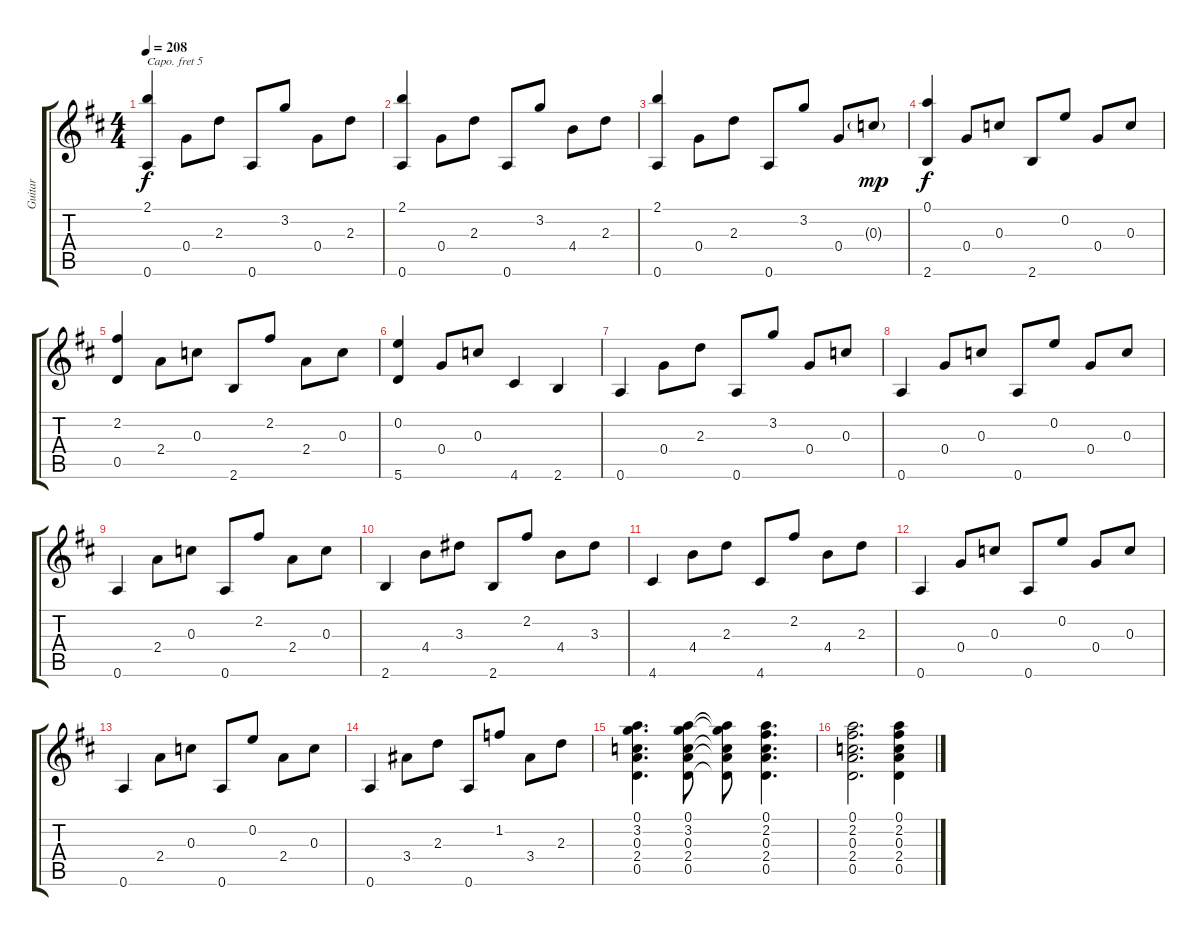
\track ("Guitar" "Guitar") {instrument acousticguitarnylon}
\staff {score tabs}
\capo 5
\tuning (E4 B3 G3 D3 A2 E2) {hide}
\ts (4 4)
\tempo 208
\clef g2
\ks d
(2.1 0.6).4{dy f} 0.4.8 2.3.8 0.6.8 3.2.8 0.4.8 2.3.8 |
(2.1 0.6).4 0.4.8 2.3.8 0.6.8 3.2.8 4.4.8 2.3.8 |
(2.1 0.6).4 0.4.8 2.3.8 0.6.8 3.2.8 0.4.8 0.3{g}.8{dy mp} |
(0.1 2.6).4{dy f} 0.4.8 0.3.8 2.6.8 0.2.8 0.4.8 0.3.8 |
(2.2 0.5).4 2.4.8 0.3.8 2.6.8 2.2.8 2.4.8 0.3.8 |
(0.2 5.6).4 0.4.8 0.3.8 4.6.4 2.6.4 |
0.6.4 0.4.8 2.3.8 0.6.8 3.2.8 0.4.8 0.3.8 |
0.6.4 0.4.8 0.3.8 0.6.8 0.2.8 0.4.8 0.3.8 |
0.6.4 2.4.8 0.3.8 0.6.8 2.2.8 2.4.8 0.3.8 |
2.6.4 4.4.8 3.3.8 2.6.8 2.2.8 4.4.8 3.3.8 |
4.6.4 4.4.8 2.3.8 4.6.8 2.2.8 4.4.8 2.3.8 |
0.6.4 0.4.8 0.3.8 0.6.8 0.2.8 0.4.8 0.3.8 |
0.6.4 2.4.8 0.3.8 0.6.8 0.2.8 2.4.8 0.3.8 |
0.6.4 3.4.8 2.3.8 0.6.8 1.2.8 3.4.8 2.3.8 |
(0.1 3.2 0.3 2.4 0.5).4{d} (0.1 3.2 0.3 2.4 0.5).8 (0.1{t} 3.2{t} 0.3{t} 2.4{t} 0.5{t}).8 (0.1 2.2 0.3 2.4 0.5).4{d} |
(0.1 2.2 0.3 2.4 0.5).2{d} (0.1 2.2 0.3 2.4 0.5).4
